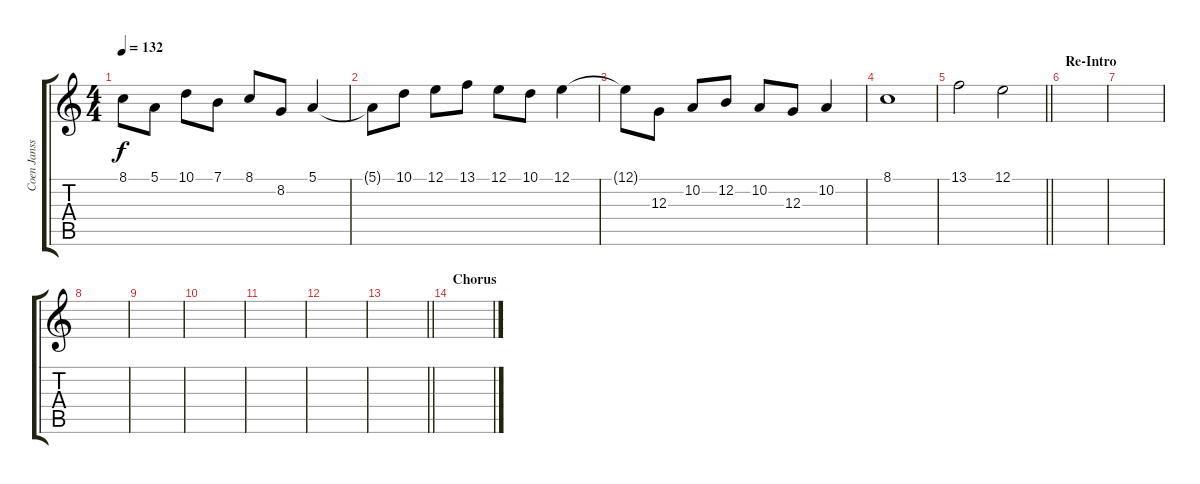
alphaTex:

\track ("Coen Janssen" "Coen Janss") {instrument stringensemble1}
\staff {score tabs}
\tuning (E4 B3 G3 D3 A2 E2) {hide}
\ts (4 4)
\tempo 132
\clef g2
\ks c
8.1{t}.8{dy f} 5.1.8 10.1.8 7.1.8 8.1.8 8.2.8 5.1.4 |
5.1{t}.8 10.1.8 12.1.8 13.1.8 12.1.8 10.1.8 12.1.4 |
12.1{t}.8 12.3.8 10.2.8 12.2.8 10.2.8 12.3.8 10.2.4 |
8.1.1 |
\barLineRight lightlight
13.1.2 12.1.2 |
\section ("" "Re-Intro")
|
|
|
|
|
|
|
\barLineRight lightlight
|
\section ("" "Chorus")
